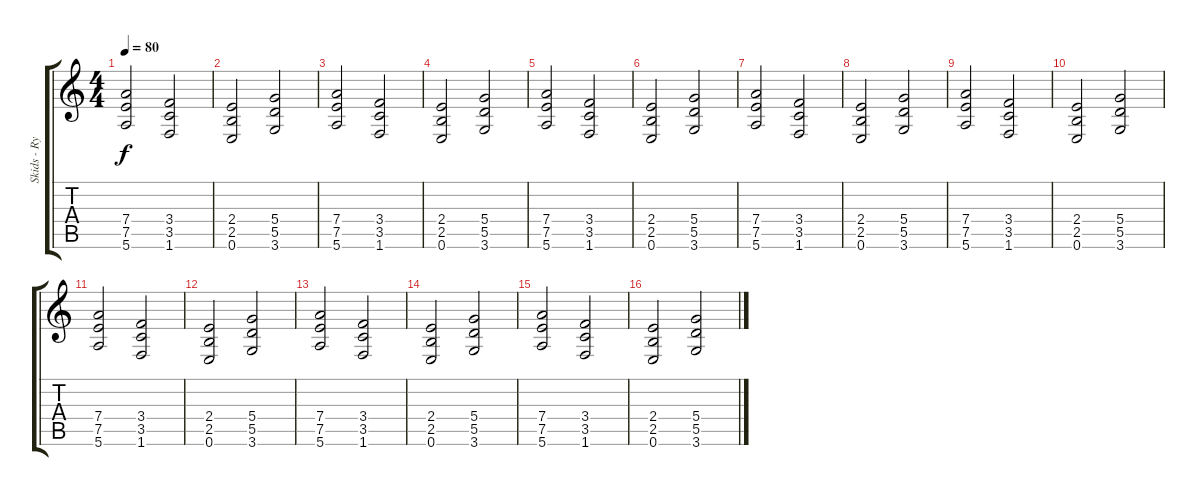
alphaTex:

\track ("Skids - Rythmn Guitar" "Skids - Ry") {instrument acousticguitarsteel}
\staff {score tabs}
\tuning (E4 B3 G3 D3 A2 E2) {hide}
\ts (4 4)
\tempo 80
\clef g2
\ks c
(7.4 7.5 5.6).2{dy f} (3.4 3.5 1.6).2 |
(2.4 2.5 0.6).2 (5.4 5.5 3.6).2 |
(7.4 7.5 5.6).2 (3.4 3.5 1.6).2 |
(2.4 2.5 0.6).2 (5.4 5.5 3.6).2 |
(7.4 7.5 5.6).2 (3.4 3.5 1.6).2 |
(2.4 2.5 0.6).2 (5.4 5.5 3.6).2 |
(7.4 7.5 5.6).2 (3.4 3.5 1.6).2 |
(2.4 2.5 0.6).2 (5.4 5.5 3.6).2 |
(7.4 7.5 5.6).2 (3.4 3.5 1.6).2 |
(2.4 2.5 0.6).2 (5.4 5.5 3.6).2 |
(7.4 7.5 5.6).2 (3.4 3.5 1.6).2 |
(2.4 2.5 0.6).2 (5.4 5.5 3.6).2 |
(7.4 7.5 5.6).2 (3.4 3.5 1.6).2 |
(2.4 2.5 0.6).2 (5.4 5.5 3.6).2 |
(7.4 7.5 5.6).2 (3.4 3.5 1.6).2 |
(2.4 2.5 0.6).2 (5.4 5.5 3.6).2
